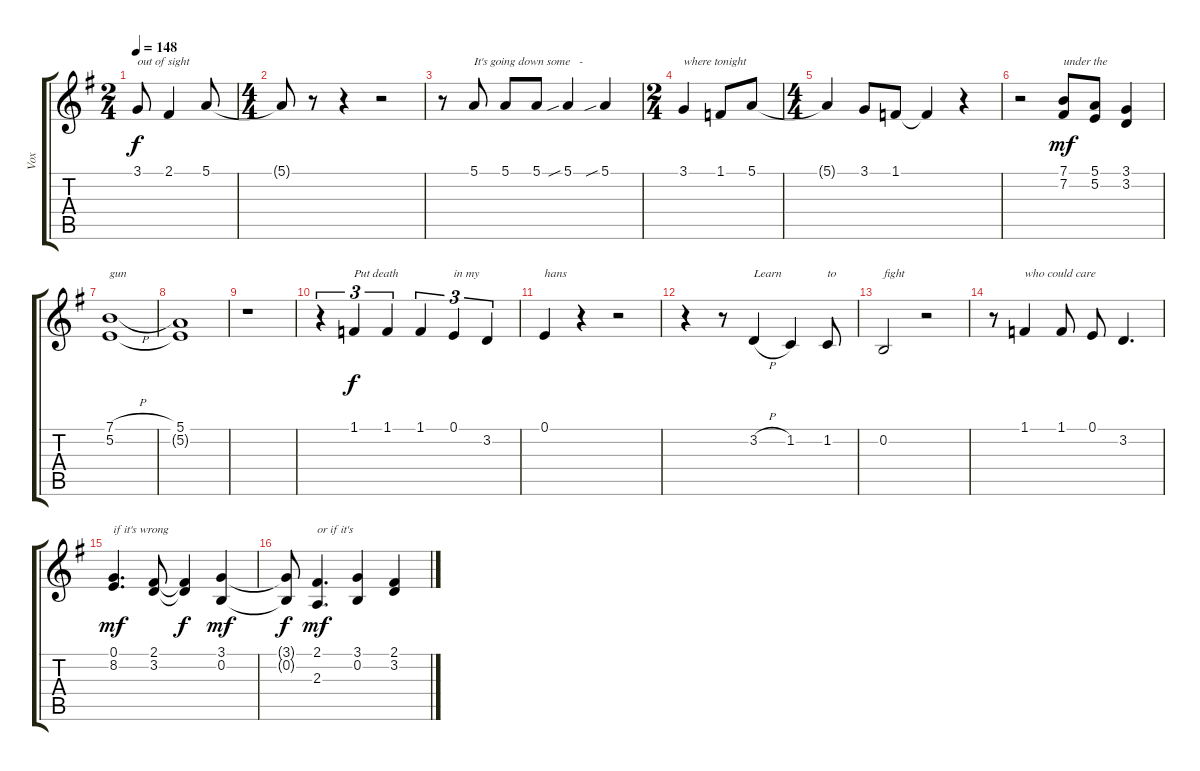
\track ("Vox" "Vox") {instrument violin}
\staff {score tabs}
\tuning (E4 B3 G3 D3 A2 E2) {hide}
\ts (2 4)
\tempo 148
\clef g2
\ks eminor
3.1.8{txt "out of sight" dy f} 2.1.4 5.1.8 |
\ts (4 4)
5.1{t}.8 r.8 r.4 r.2 |
r.8 5.1.8{txt "It's going down some   -"} 5.1.8 5.1.8 5.1{sib}.4 5.1{sib}.4 |
\ts (2 4)
3.1.4{txt "where tonight"} 1.1.8 5.1.8 |
\ts (4 4)
5.1{t}.4 3.1.8 1.1.8 1.1{t}.4 r.4 |
r.2 (7.1 7.2).8{txt "under the" dy mf} (5.1 5.2).8 (3.1 3.2).4 |
(7.1{h} 5.2).1{txt "gun"} |
(5.1 5.2{t}).1 |
r.1 |
r.4{tu (3 2)} 1.1.4{tu (3 2) txt "Put death" dy f} 1.1.4{tu (3 2)} 1.1.4{tu (3 2)} 0.1.4{tu (3 2) txt "in my"} 3.2.4{tu (3 2)} |
0.1.4{txt "hans"} r.4 r.2 |
r.4 r.8 3.2{h}.4{txt "Learn"} 1.2.4 1.2.8{txt "to"} |
0.2.2{txt "fight"} r.2 |
r.8 1.1.4{txt "who could care"} 1.1.8 0.1.8 3.2.4{d} |
(0.1 8.2).4{d txt "if it's wrong" dy mf} (2.1 3.2).8 (2.1{t} 3.2{t}).4{dy f} (3.1 0.2).4{dy mf} |
(3.1{t} 0.2{t}).8{dy f} (2.1 2.3).4{d txt "or if it's" dy mf} (3.1 0.2).4 (2.1 3.2).4
